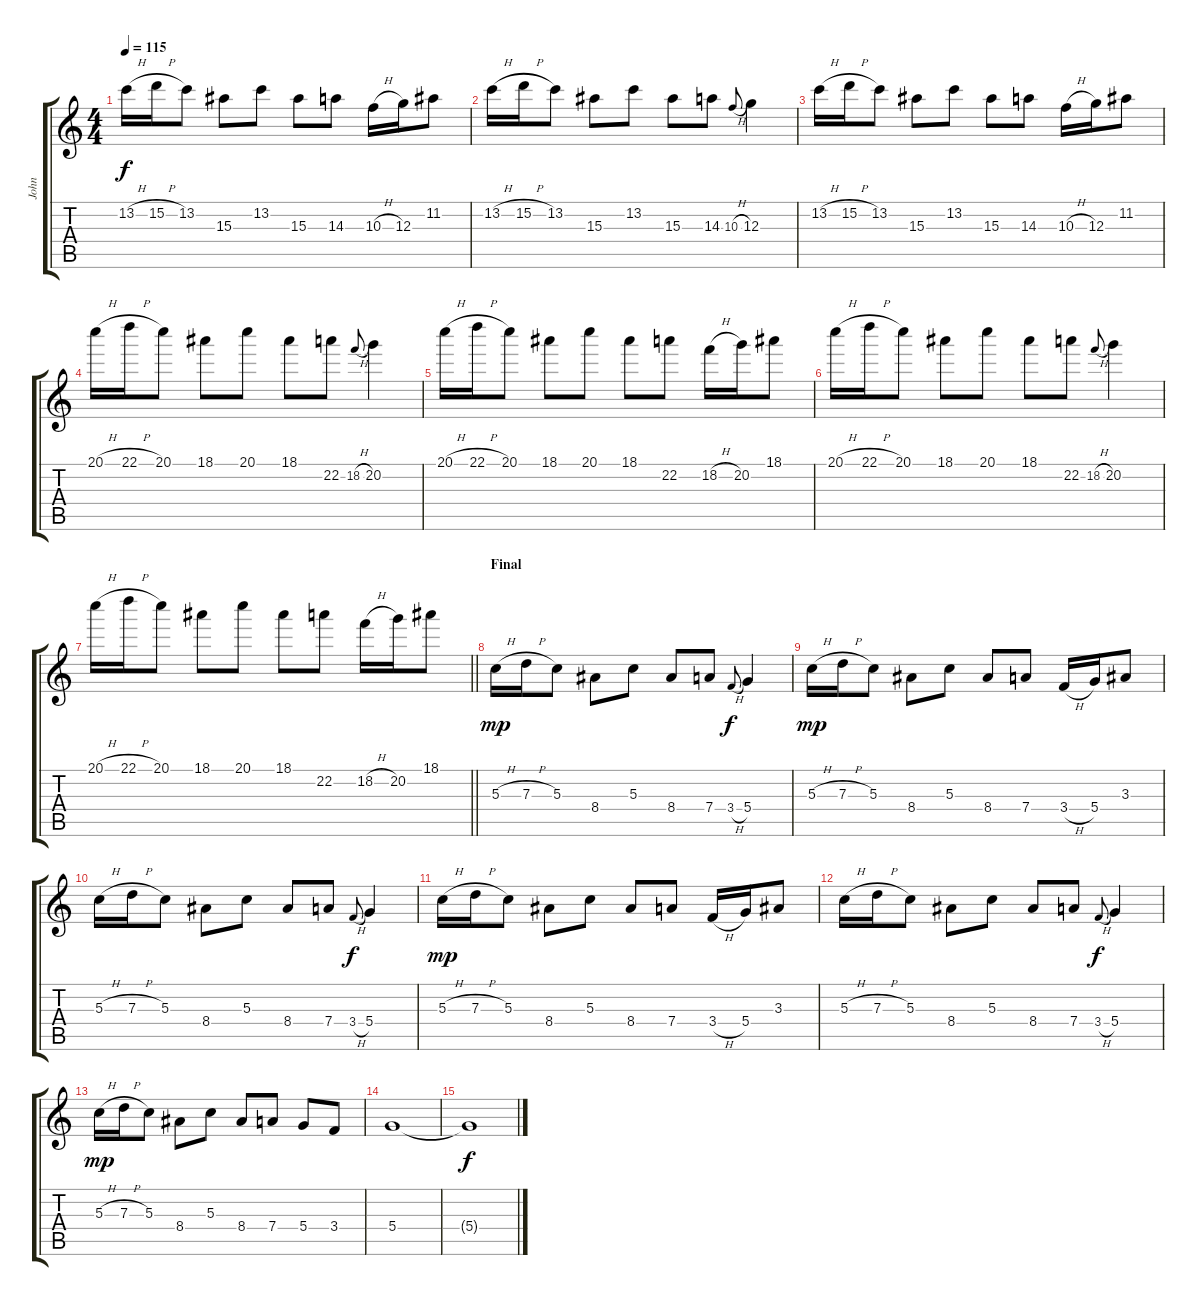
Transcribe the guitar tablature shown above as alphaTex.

\track ("John" "John") {instrument electricguitarclean}
\staff {score tabs}
\tuning (E4 B3 G3 D3 A2 E2) {hide}
\ts (4 4)
\tempo 115
\clef g2
\ks c
13.2{h}.16{dy f} 15.2{h}.16 13.2.8 15.3.8 13.2.8 15.3.8 14.3.8 10.3{h}.16 12.3.16 11.2.8 |
13.2{h}.16{volume 8} 15.2{h}.16 13.2.8 15.3.8 13.2.8 15.3.8 14.3.8 10.3{h}.8{gr onbeat} 12.3.4 |
13.2{h}.16 15.2{h}.16 13.2.8 15.3.8 13.2.8 15.3.8 14.3.8 10.3{h}.16 12.3.16 11.2.8 |
20.1{h}.16 22.1{h}.16 20.1.8 18.1.8 20.1.8 18.1.8 22.2.8 18.2{h}.8{gr onbeat} 20.2.4 |
20.1{h}.16 22.1{h}.16 20.1.8 18.1.8 20.1.8 18.1.8 22.2.8 18.2{h}.16 20.2.16 18.1.8 |
20.1{h}.16 22.1{h}.16 20.1.8 18.1.8 20.1.8 18.1.8 22.2.8 18.2{h}.8{gr onbeat} 20.2.4 |
\barLineRight lightlight
20.1{h}.16 22.1{h}.16 20.1.8 18.1.8 20.1.8 18.1.8 22.2.8 18.2{h}.16 20.2.16 18.1.8 |
\section ("" "Final")
5.3{h}.16{dy mp volume 13} 7.3{h}.16 5.3.8 8.4.8 5.3.8 8.4.8 7.4.8 3.4{h}.8{gr onbeat dy f} 5.4.4 |
5.3{h}.16{dy mp} 7.3{h}.16 5.3.8 8.4.8 5.3.8 8.4.8 7.4.8 3.4{h}.16 5.4.16 3.3.8 |
5.3{h}.16 7.3{h}.16 5.3.8 8.4.8 5.3.8 8.4.8 7.4.8 3.4{h}.8{gr onbeat dy f} 5.4.4 |
5.3{h}.16{dy mp} 7.3{h}.16 5.3.8 8.4.8 5.3.8 8.4.8 7.4.8 3.4{h}.16 5.4.16 3.3.8 |
5.3{h}.16 7.3{h}.16 5.3.8 8.4.8 5.3.8 8.4.8 7.4.8 3.4{h}.8{gr onbeat dy f} 5.4.4 |
5.3{h}.16{dy mp} 7.3{h}.16 5.3.8 8.4.8 5.3.8 8.4.8 7.4.8 5.4.8 3.4.8 |
5.4.1 |
5.4{t}.1{dy f volume 0}
